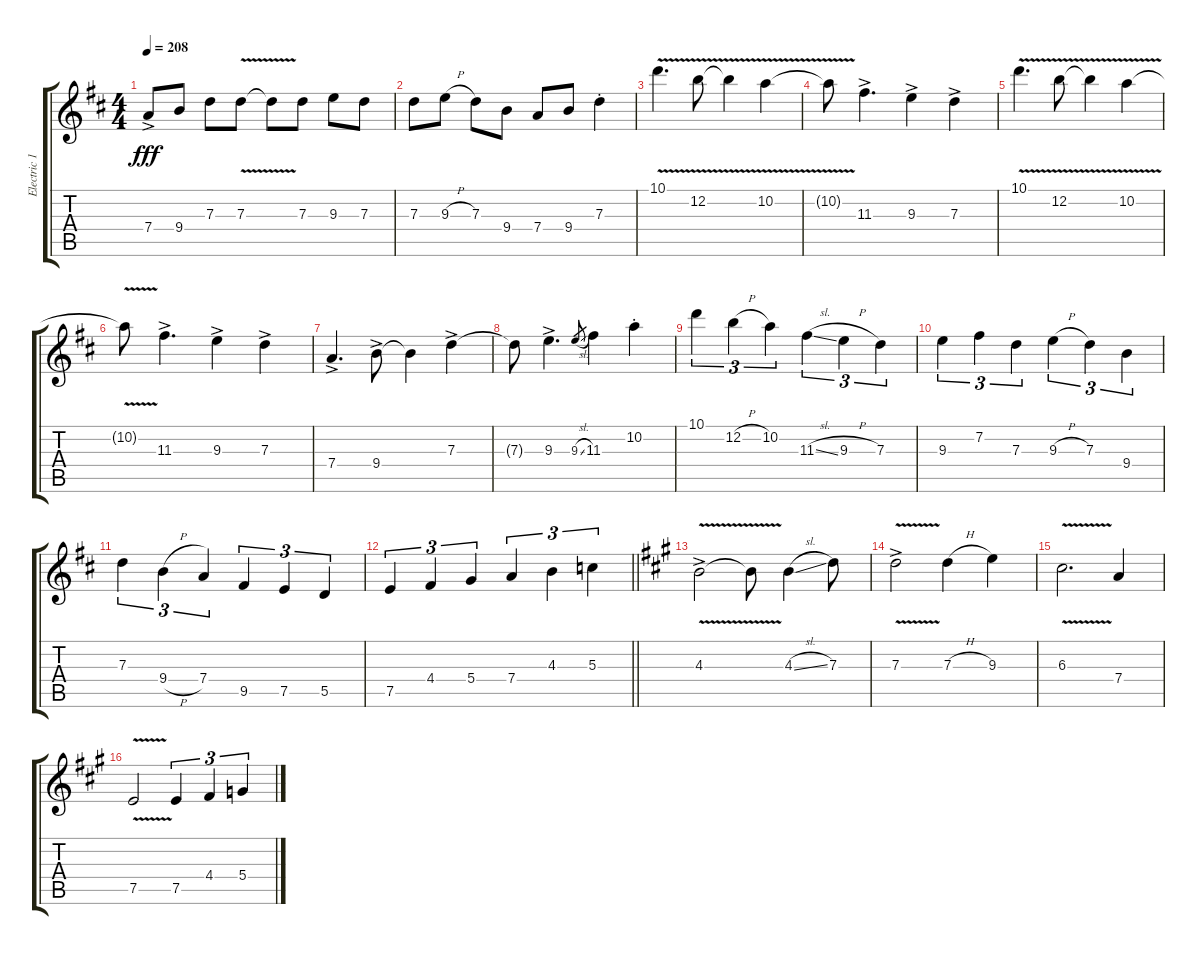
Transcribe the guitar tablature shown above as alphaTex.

\track ("Electric 1" "Electric 1") {instrument distortionguitar}
\staff {score tabs}
\tuning (E4 B3 G3 D3 A2 E2) {hide}
\ts (4 4)
\tempo 208
\clef g2
\ks d
7.4{ac}.8{dy fff} 9.4.8 7.3.8 7.3{v}.8 7.3{v t}.8 7.3.8 9.3.8 7.3.8 |
7.3.8 9.3{h}.8 7.3.8 9.4.8 7.4.8 9.4.8 7.3{st}.4 |
10.1{v}.4{d} 12.2{v}.8 12.2{v t}.4 10.2{v}.4 |
10.2{v t}.8 11.3{ac}.4{d} 9.3{ac}.4 7.3{ac}.4 |
10.1{v}.4{d} 12.2{v}.8 12.2{v t}.4 10.2{v}.4 |
10.2{v t}.8 11.3{ac}.4{d} 9.3{ac}.4 7.3{ac}.4 |
7.4{ac}.4{d} 9.4{ac}.8 9.4{t}.4 7.3{ac}.4 |
7.3{t}.8 9.3{ac}.4{d} 9.3{sl}.8{gr} 11.3.4 10.2{st}.4 |
10.1.4{tu (3 2)} 12.2{h}.4{tu (3 2)} 10.2.4{tu (3 2)} 11.3{sl}.4{tu (3 2)} 9.3{h}.4{tu (3 2)} 7.3.4{tu (3 2)} |
9.3.4{tu (3 2)} 7.2.4{tu (3 2)} 7.3.4{tu (3 2)} 9.3{h}.4{tu (3 2)} 7.3.4{tu (3 2)} 9.4.4{tu (3 2)} |
7.3.4{tu (3 2)} 9.4{h}.4{tu (3 2)} 7.4.4{tu (3 2)} 9.5.4{tu (3 2)} 7.5.4{tu (3 2)} 5.5.4{tu (3 2)} |
\barLineRight lightlight
7.5.4{tu (3 2)} 4.4.4{tu (3 2)} 5.4.4{tu (3 2)} 7.4.4{tu (3 2)} 4.3.4{tu (3 2)} 5.3.4{tu (3 2)} |
\ks a
4.3{v ac}.2 4.3{t}.8 4.3{sl}.4 7.3.8 |
7.3{v ac}.2 7.3{h}.4 9.3.4 |
6.3{v}.2{d} 7.4.4 |
7.5{v}.2 7.5.4{tu (3 2)} 4.4.4{tu (3 2)} 5.4.4{tu (3 2)}
